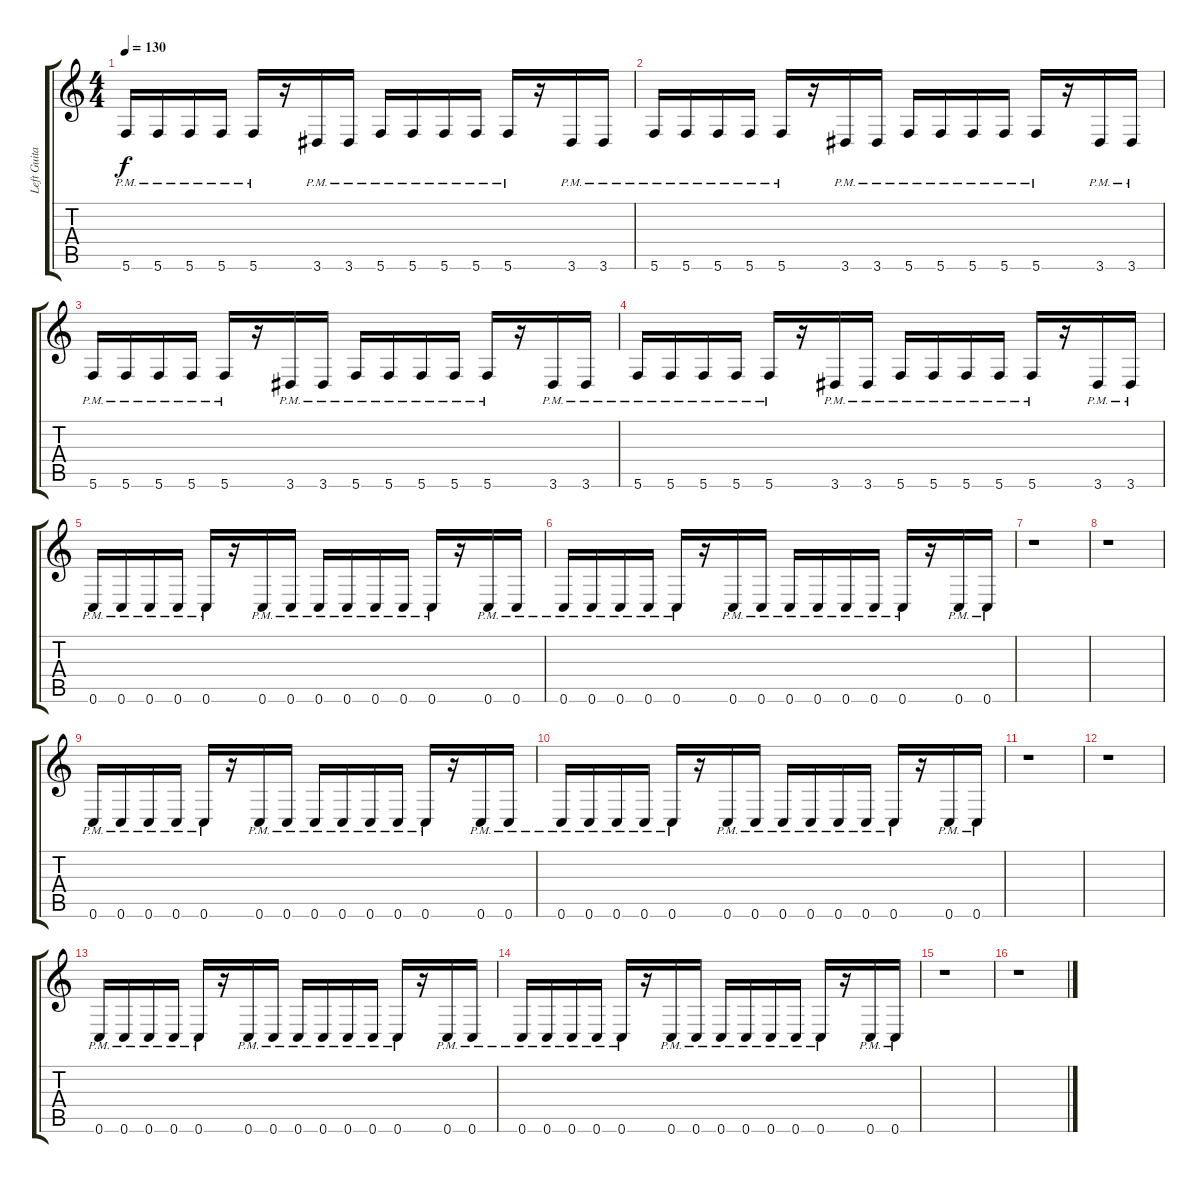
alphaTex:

\track ("Left Guitar" "Left Guita") {instrument distortionguitar}
\staff {score tabs}
\tuning (C4 G3 Eb3 Bb2 F2 C2) {hide}
\ts (4 4)
\tempo 130
\clef g2
\ks c
5.6{pm}.16{dy f} 5.6{pm}.16 5.6{pm}.16 5.6{pm}.16 5.6{pm}.16 r.16 3.6{pm}.16 3.6{pm}.16 5.6{pm}.16 5.6{pm}.16 5.6{pm}.16 5.6{pm}.16 5.6{pm}.16 r.16 3.6{pm}.16 3.6{pm}.16 |
5.6{pm}.16 5.6{pm}.16 5.6{pm}.16 5.6{pm}.16 5.6{pm}.16 r.16 3.6{pm}.16 3.6{pm}.16 5.6{pm}.16 5.6{pm}.16 5.6{pm}.16 5.6{pm}.16 5.6{pm}.16 r.16 3.6{pm}.16 3.6{pm}.16 |
5.6{pm}.16 5.6{pm}.16 5.6{pm}.16 5.6{pm}.16 5.6{pm}.16 r.16 3.6{pm}.16 3.6{pm}.16 5.6{pm}.16 5.6{pm}.16 5.6{pm}.16 5.6{pm}.16 5.6{pm}.16 r.16 3.6{pm}.16 3.6{pm}.16 |
5.6{pm}.16 5.6{pm}.16 5.6{pm}.16 5.6{pm}.16 5.6{pm}.16 r.16 3.6{pm}.16 3.6{pm}.16 5.6{pm}.16 5.6{pm}.16 5.6{pm}.16 5.6{pm}.16 5.6{pm}.16 r.16 3.6{pm}.16 3.6{pm}.16 |
0.6{pm}.16 0.6{pm}.16 0.6{pm}.16 0.6{pm}.16 0.6{pm}.16 r.16 0.6{pm}.16 0.6{pm}.16 0.6{pm}.16 0.6{pm}.16 0.6{pm}.16 0.6{pm}.16 0.6{pm}.16 r.16 0.6{pm}.16 0.6{pm}.16 |
0.6{pm}.16 0.6{pm}.16 0.6{pm}.16 0.6{pm}.16 0.6{pm}.16 r.16 0.6{pm}.16 0.6{pm}.16 0.6{pm}.16 0.6{pm}.16 0.6{pm}.16 0.6{pm}.16 0.6{pm}.16 r.16 0.6{pm}.16 0.6{pm}.16 |
r.1 |
r.1 |
0.6{pm}.16 0.6{pm}.16 0.6{pm}.16 0.6{pm}.16 0.6{pm}.16 r.16 0.6{pm}.16 0.6{pm}.16 0.6{pm}.16 0.6{pm}.16 0.6{pm}.16 0.6{pm}.16 0.6{pm}.16 r.16 0.6{pm}.16 0.6{pm}.16 |
0.6{pm}.16 0.6{pm}.16 0.6{pm}.16 0.6{pm}.16 0.6{pm}.16 r.16 0.6{pm}.16 0.6{pm}.16 0.6{pm}.16 0.6{pm}.16 0.6{pm}.16 0.6{pm}.16 0.6{pm}.16 r.16 0.6{pm}.16 0.6{pm}.16 |
r.1 |
r.1 |
0.6{pm}.16 0.6{pm}.16 0.6{pm}.16 0.6{pm}.16 0.6{pm}.16 r.16 0.6{pm}.16 0.6{pm}.16 0.6{pm}.16 0.6{pm}.16 0.6{pm}.16 0.6{pm}.16 0.6{pm}.16 r.16 0.6{pm}.16 0.6{pm}.16 |
0.6{pm}.16 0.6{pm}.16 0.6{pm}.16 0.6{pm}.16 0.6{pm}.16 r.16 0.6{pm}.16 0.6{pm}.16 0.6{pm}.16 0.6{pm}.16 0.6{pm}.16 0.6{pm}.16 0.6{pm}.16 r.16 0.6{pm}.16 0.6{pm}.16 |
r.1 |
r.1
